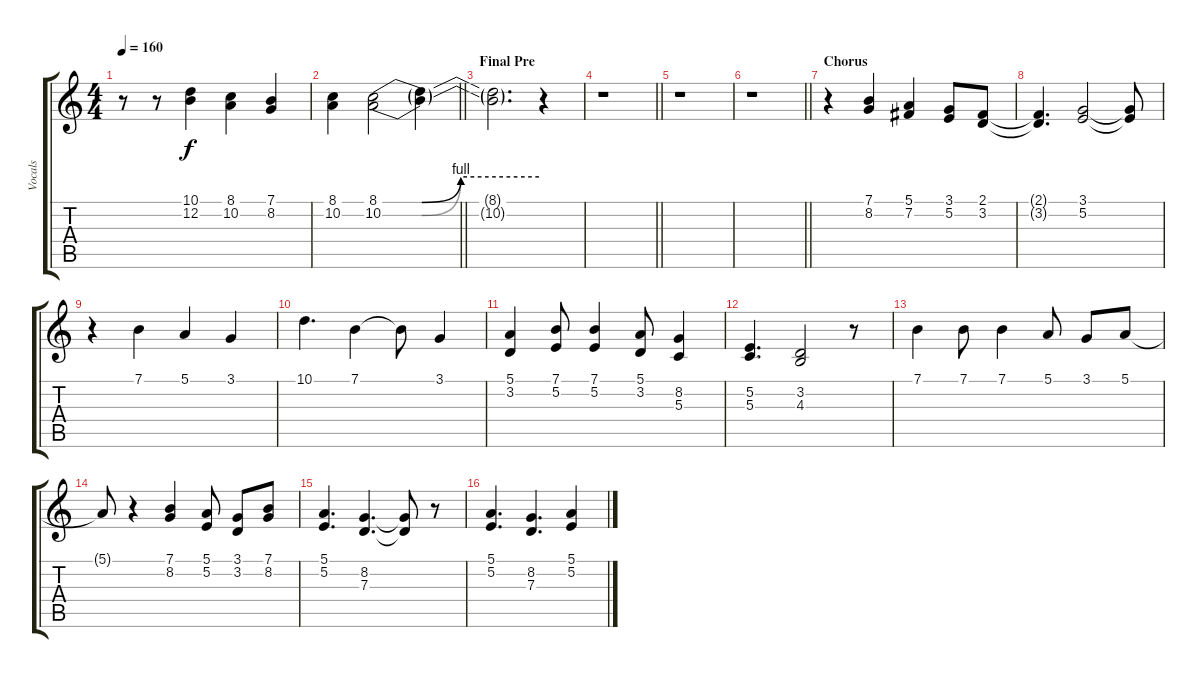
\track ("Vocals" "Vocals") {instrument flute}
\staff {score tabs}
\tuning (E4 B3 G3 D3 A2 E2) {hide}
\ts (4 4)
\tempo 160
\clef g2
\ks c
r.8{dy f} r.8 (10.1 12.2).4 (8.1 10.2).4 (7.1 8.2).4 |
\barLineRight lightlight
(8.1 10.2).4 (8.1{be (custom 0 0 15 0 30 4 60 4)} 10.2{be (custom 0 0 15 0 30 4 60 4)}).2 (8.1{t} 10.2{t}).4 |
\section ("" "Final Pre")
(8.1{t} 10.2{t}).2{d} r.4 |
\barLineRight lightlight
r.1 |
r.1 |
\barLineRight lightlight
r.1 |
\section ("" "Chorus")
r.4 (7.1 8.2).4 (5.1 7.2).4 (3.1 5.2).8 (2.1 3.2).8 |
(2.1{t} 3.2{t}).4{d} (3.1 5.2).2 (3.1{t} 5.2{t}).8 |
r.4 7.1.4 5.1.4 3.1.4 |
10.1.4{d} 7.1.4 7.1{t}.8 3.1.4 |
(5.1 3.2).4 (7.1 5.2).8 (7.1 5.2).4 (5.1 3.2).8 (8.2 5.3).4 |
(5.2 5.3).4{d} (3.2 4.3).2 r.8 |
7.1.4 7.1.8 7.1.4 5.1.8 3.1.8 5.1.8 |
5.1{t}.8 r.4 (7.1 8.2).4 (5.1 5.2).8 (3.1 3.2).8 (7.1 8.2).8 |
(5.1 5.2).4{d} (8.2 7.3).4{d} (8.2{t} 7.3{t}).8 r.8 |
(5.1 5.2).4{d} (8.2 7.3).4{d} (5.1 5.2).4
